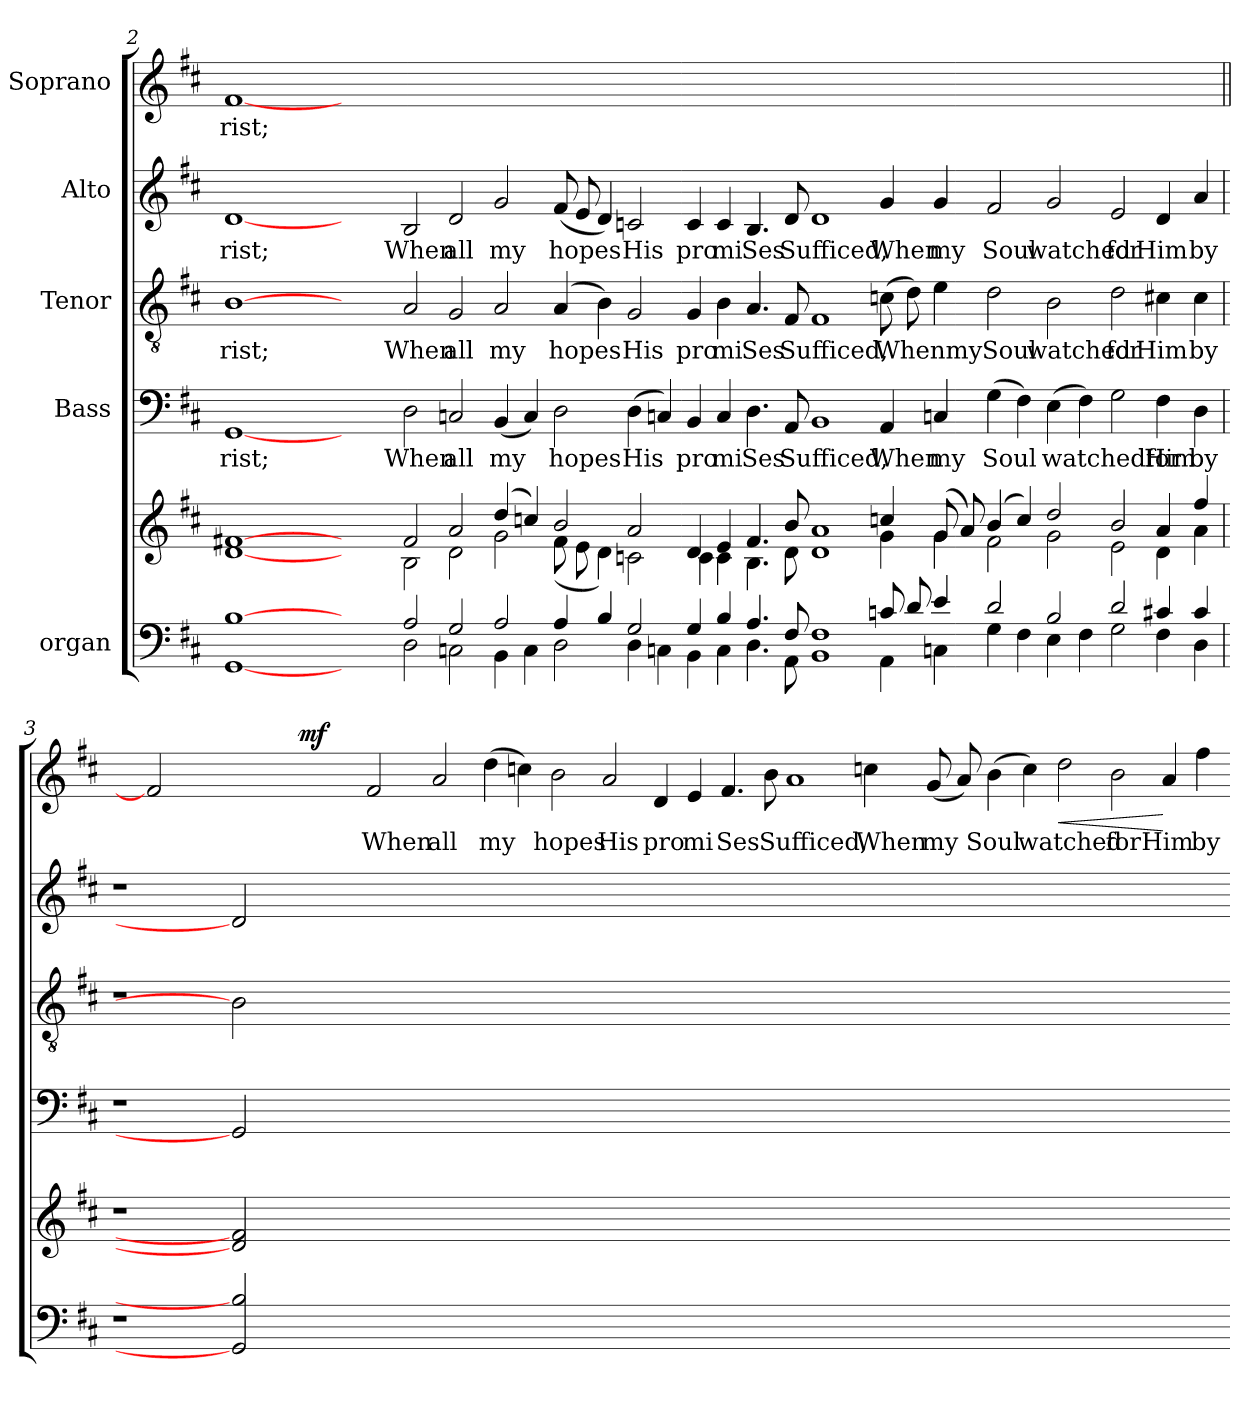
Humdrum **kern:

**kern	**kern	**kern	**text	**kern	**text	**kern	**text	**kern	**text	**dynam
*part5	*part5	*part4	*part4	*part3	*part3	*part2	*part2	*part1	*part1	*part1
*staff6	*staff5	*staff4	*staff4	*staff3	*staff3	*staff2	*staff2	*staff1	*staff1	*staff1
*I"organ	*	*I"Bass	*	*I"Tenor	*	*I"Alto	*	*I"Soprano	*	*
!!LO:LB:g=z
*clefF4	*clefG2	*clefF4	*	*clefGv2	*	*clefG2	*	*clefG2	*	*
*k[f#c#]	*k[f#c#]	*k[f#c#]	*	*k[f#c#]	*	*k[f#c#]	*	*k[f#c#]	*	*
*D:	*D:	*D:	*	*D:	*	*D:	*	*D:	*	*
=2	=2	=2	=2	=2	=2	=2	=2	=2	=2	=2
*^	*^	*	*	*	*	*	*	*	*	*
!	!	!	!	!	!LO:LY:b	!	!LO:LY:b	!	!LO:LY:b	!	!LO:LY:b	!
[1GG/ [1B/	4ryy	[1d/ [1f#X/	4ryy	[1GG	-rist;	[1B	rist;	[1d	rist;	[1f#	rist;	.
.	4ryy	.	4ryy	.	.	.	.	.	.	.	.	.
.	4ryy	.	4ryy	.	.	.	.	.	.	.	.	.
.	4ryy	.	4ryy	.	.	.	.	.	.	.	.	.
2ryy	4ryy	2ryy	4ryy	2ryy	.	2ryy	.	2ryy	.	2%15ryy	.	.
.	4ryy	.	4ryy	.	.	.	.	.	.	.	.	.
!	!	!	!	!	!LO:LY:b	!	!LO:LY:b	!	!LO:LY:b	!	!	!
2A/	2D\	2f#/	2B\	2D\	When	2A/	When	2B/	When	.	.	.
!	!	!	!	!	!LO:LY:b	!	!LO:LY:b	!	!LO:LY:b	!	!	!
2G/	2Cn\	2a/	2d\	2Cn/	all	2G/	all	2d/	all	.	.	.
!	!	!	!	!	!LO:LY:b	!	!LO:LY:b	!	!LO:LY:b	!	!	!
2A/	4BB\	(>4dd/	2g\	(<4BB/	my	2A/	my	2g/	my	.	.	.
.	4C\	4ccn/)	.	4C/)	.	.	.	.	.	.	.	.
!	!	!	!	!	!LO:LY:b	!	!LO:LY:b	!	!LO:LY:b	!	!	!
4A/	2D\	2b/	(<8f#\	2D\	hopes	(>4A/	hopes	(<8f#/	hopes	.	.	.
.	.	.	8e\	.	.	.	.	8e/	.	.	.	.
4B/	.	.	4d\)	.	.	4B\)	.	4d/)	.	.	.	.
!	!	!	!	!	!LO:LY:b	!	!LO:LY:b	!	!LO:LY:b	!	!	!
2G/	4D\	2a/	2cn\	(>4D\	His	2G/	His	2cn/	His	.	.	.
.	4Cn\	.	.	4Cn/)	.	.	.	.	.	.	.	.
!	!	!	!	!	!LO:LY:b	!	!LO:LY:b	!	!LO:LY:b	!	!	!
4G/	4BB\	4d/	4c\	4BB/	pro	4G/	pro	4c/	pro	.	.	.
!	!	!	!	!	!LO:LY:b	!	!LO:LY:b	!	!LO:LY:b	!	!	!
4B/	4C\	4e/	4c\	4C/	mi	4B\	mi	4c/	mi	.	.	.
!	!	!	!	!	!LO:LY:b	!	!LO:LY:b	!	!LO:LY:b	!	!	!
4.A/	4.D\	4.f#/	4.B\	4.D\	Ses	4.A/	Ses	4.B/	Ses	.	.	.
!	!	!	!	!	!LO:LY:b	!	!LO:LY:b	!	!LO:LY:b	!	!	!
8F#/	8AA\	8b/	8d\	8AA/	Sufficed,	8F#/	Sufficed,	8d/	Sufficed,	.	.	.
1F#/	1BB\	1d/	1a\	1BB	.	1F#	.	1d	.	.	.	.
!	!	!	!	!	!LO:LY:b	!	!LO:LY:b	!	!LO:LY:b	!	!	!
8cn/	4AA\	4ccn/	4g\	4AA/	When	(>8cn\	Whenmy	4g/	When	.	.	.
8d/	.	.	.	.	.	8d\)	.	.	.	.	.	.
!	!	!	!	!	!LO:LY:b	!	!	!	!LO:LY:b	!	!	!
4e/	4Cn\	(>8g/	4g\	4Cn/	my	4e\	.	4g/	my	.	.	.
.	.	8a/)	.	.	.	.	.	.	.	.	.	.
!	!	!	!	!	!LO:LY:b	!	!LO:LY:b	!	!LO:LY:b	!	!	!
4G\	2d/	(>4b/	2f#\	(>4G\	Soul	2d\	Soul	2f#/	Soul	.	.	.
4F#\	.	4cc/)	.	4F#\)	.	.	.	.	.	.	.	.
!	!	!	!	!	!LO:LY:b	!	!LO:LY:b	!	!LO:LY:b	!	!	!
2B/	4E\	2dd/	2g\	(>4E\	watchedfor	2B\	watched	2g/	watched	.	.	.
.	4F#\	.	.	4F#\)	.	.	.	.	.	.	.	.
!	!	!	!	!	!	!	!LO:LY:b	!	!LO:LY:b	!	!	!
2d/	2G\	2b/	2e\	2G\	.	2d\	for	2e/	for	.	.	.
!	!	!	!	!	!LO:LY:b	!	!LO:LY:b	!	!LO:LY:b	!	!	!
4c#X/	4F#\	4a/	4d\	4F#\	Him	4c#X\	Him	4d/	Him	.	.	.
!	!	!	!	!	!LO:LY:b	!	!LO:LY:b	!	!LO:LY:b	!	!	!
4c#/	4D\	4ff#/	4a\	4D\	by	4c#\	by	4a/	by	.	.	.
*v	*v	*	*	*	*	*	*	*	*	*	*	*
*	*v	*v	*	*	*	*	*	*	*	*	*
=3	=3	=3	=3||	=3	=3||	=3	=3||	=3||	=3||	=3||
1r	1r	1r	.	1r	.	1r	.	4ryy	.	.
.	.	.	.	.	.	.	.	2f#]	.	.
.	.	.	.	.	.	.	.	4ryy	.	.
2GG/] 2B/]	2d/] 2f#/]	2GG]	.	2B]	.	2d]	.	4ryy	.	.
.	.	.	.	.	.	.	.	4ryy	.	.
!	!	!	!	!	!	!	!	!	!	!LO:DY:a
2%15ryy	2%15ryy	2%15ryy	.	2%15ryy	.	2%15ryy	.	4ryy	.	mf
.	.	.	.	.	.	.	.	4ryy	.	.
!	!	!	!	!	!	!	!	!	!LO:LY:b	!
.	.	.	.	.	.	.	.	2f#/	When	.
!	!	!	!	!	!	!	!	!	!LO:LY:b	!
.	.	.	.	.	.	.	.	2a/	all	.
!	!	!	!	!	!	!	!	!	!LO:LY:b	!
.	.	.	.	.	.	.	.	(>4dd\	my	.
.	.	.	.	.	.	.	.	4ccn\)	.	.
!	!	!	!	!	!	!	!	!	!LO:LY:b	!
.	.	.	.	.	.	.	.	2b\	hopes	.
!	!	!	!	!	!	!	!	!	!LO:LY:b	!
.	.	.	.	.	.	.	.	2a/	His	.
!	!	!	!	!	!	!	!	!	!LO:LY:b	!
.	.	.	.	.	.	.	.	4d/	pro	.
!	!	!	!	!	!	!	!	!	!LO:LY:b	!
.	.	.	.	.	.	.	.	4e/	mi	.
!	!	!	!	!	!	!	!	!	!LO:LY:b	!
.	.	.	.	.	.	.	.	4.f#/	Ses	.
!	!	!	!	!	!	!	!	!	!LO:LY:b	!
.	.	.	.	.	.	.	.	8b\	Sufficed,	.
.	.	.	.	.	.	.	.	1a	.	.
!	!	!	!	!	!	!	!	!	!LO:LY:b	!
.	.	.	.	.	.	.	.	4ccn\	When	.
!	!	!	!	!	!	!	!	!	!LO:LY:b	!
.	.	.	.	.	.	.	.	(<8g/	my	.
.	.	.	.	.	.	.	.	8a/)	.	.
!	!	!	!	!	!	!	!	!	!LO:LY:b	!
.	.	.	.	.	.	.	.	(>4b\	Soul	.
!	!	!	!	!	!	!	!	!	!LO:LY:b	!
.	.	.	.	.	.	.	.	4cc\)	watched	.
!	!	!	!	!	!	!	!	!	!	!LO:HP:b
.	.	.	.	.	.	.	.	2dd\	.	<
!	!	!	!	!	!	!	!	!	!LO:LY:b	!
.	.	.	.	.	.	.	.	2b\	for	.
!	!	!	!	!	!	!	!	!	!LO:LY:b	!
.	.	.	.	.	.	.	.	4a/	Him	[
!	!	!	!	!	!	!	!	!	!LO:LY:b	!
.	.	.	.	.	.	.	.	4ff#\	by	.
=-	=-	=-	=-	=-	=-	=-	=-	=-	=-	=-
*-	*-	*-	*-	*-	*-	*-	*-	*-	*-	*-
